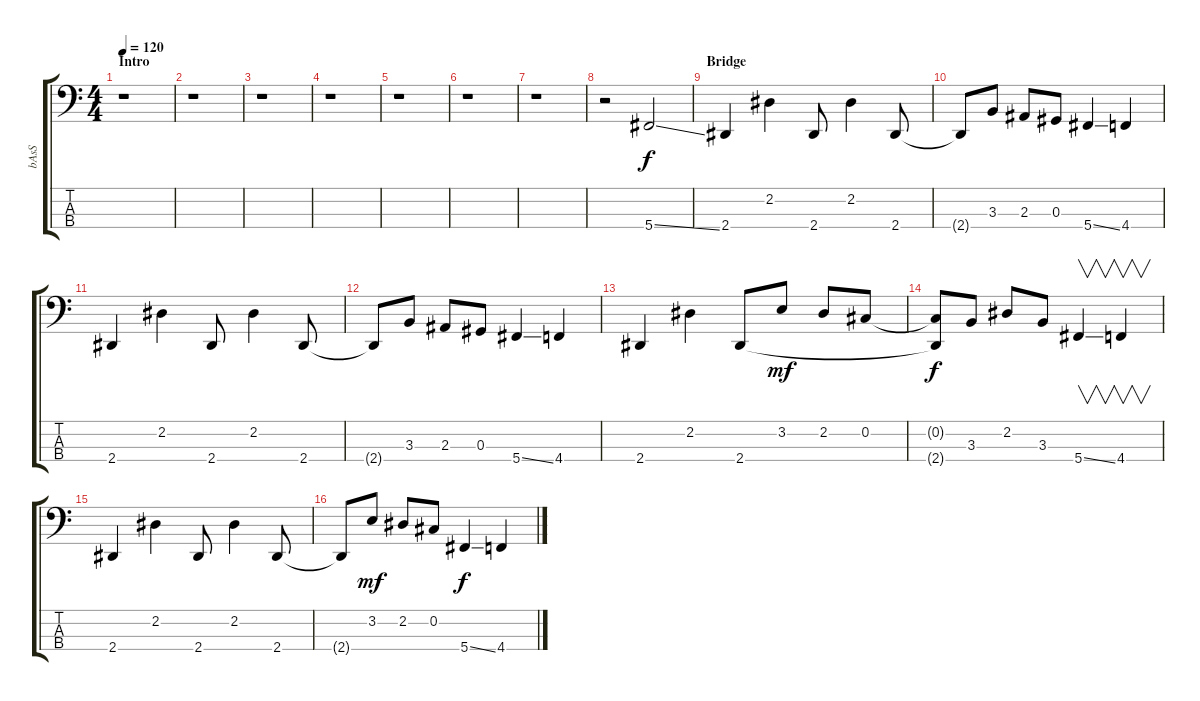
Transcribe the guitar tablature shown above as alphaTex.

\track ("bAsS" "bAsS") {instrument electricbassfinger}
\staff {score tabs}
\tuning (Gb2 Db2 Ab1 Db1) {hide}
\ts (4 4)
\section ("" "Intro")
\tempo 120
\clef f4
\ks c
r.1{dy f instrument electricbassfinger} |
r.1 |
r.1 |
r.1 |
r.1 |
r.1 |
r.1 |
r.2 5.4{ss}.2 |
\section ("" "Bridge")
2.4.4 2.2.4 2.4.8 2.2.4 2.4.8 |
2.4{t}.8 3.3.8 2.3.8 0.3.8 5.4{ss}.4 4.4.4 |
2.4.4 2.2.4 2.4.8 2.2.4 2.4.8 |
2.4{t}.8 3.3.8 2.3.8 0.3.8 5.4{ss}.4 4.4.4 |
2.4.4 2.2.4 2.4.8 3.2.8{dy mf} 2.2.8 0.2.8 |
(0.2{t} 2.4{t}).8{dy f} 3.3.8 2.2.8 3.3.8 5.4{ss}.4{v} 4.4.4{v} |
2.4.4 2.2.4 2.4.8 2.2.4 2.4.8 |
2.4{t}.8 3.2.8{dy mf} 2.2.8 0.2.8 5.4{ss}.4{dy f} 4.4.4
